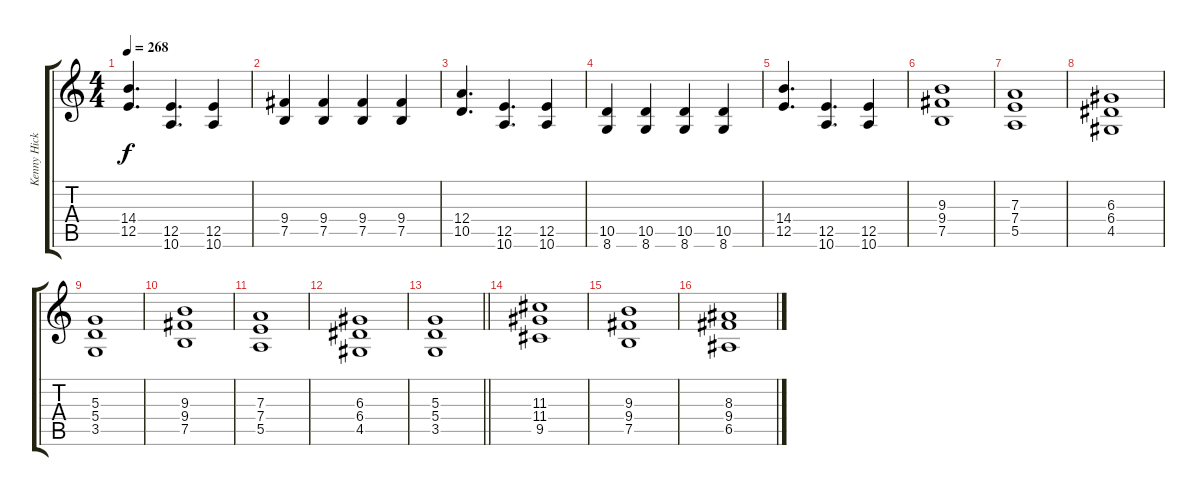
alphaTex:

\track ("Kenny Hickey" "Kenny Hick") {instrument distortionguitar}
\staff {score tabs}
\tuning (B3 Gb3 D3 A2 E2 B1) {hide}
\ts (4 4)
\tempo 268
\clef g2
\ks c
(14.4 12.5).4{d dy f} (12.5 10.6).4{d} (12.5 10.6).4 |
(9.4 7.5).4 (9.4 7.5).4 (9.4 7.5).4 (9.4 7.5).4 |
(12.4 10.5).4{d} (12.5 10.6).4{d} (12.5 10.6).4 |
(10.5 8.6).4 (10.5 8.6).4 (10.5 8.6).4 (10.5 8.6).4 |
(14.4 12.5).4{d} (12.5 10.6).4{d} (12.5 10.6).4 |
(9.3 9.4 7.5).1 |
(7.3 7.4 5.5).1 |
(6.3 6.4 4.5).1 |
(5.3 5.4 3.5).1 |
(9.3 9.4 7.5).1 |
(7.3 7.4 5.5).1 |
(6.3 6.4 4.5).1 |
\barLineRight lightlight
(5.3 5.4 3.5).1 |
\section ("" "")
(11.3 11.4 9.5).1 |
(9.3 9.4 7.5).1 |
(8.3 9.4 6.5).1
